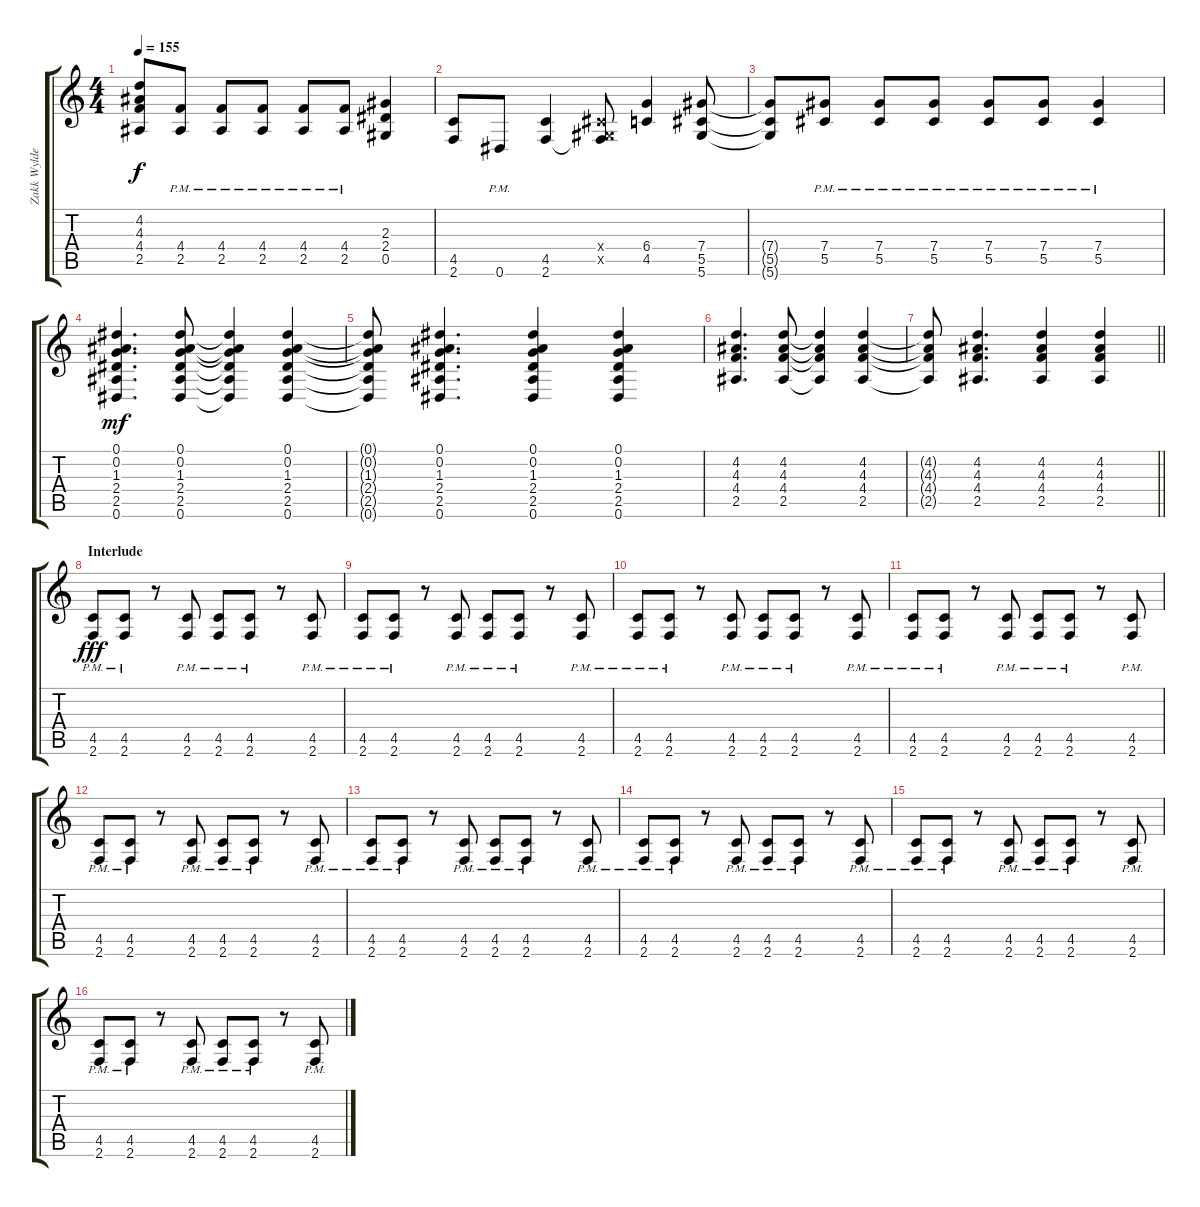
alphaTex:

\track ("Zakk Wylde - Rhytm Guitar I" "Zakk Wylde") {instrument distortionguitar}
\staff {score tabs}
\tuning (Eb4 Bb3 Gb3 Db3 Ab2 Eb2) {hide}
\ts (4 4)
\tempo 155
\clef g2
\ks c
(4.2{t} 4.3{t} 4.4{t} 2.5{t}).8{dy f} (4.4{pm} 2.5{pm}).8 (4.4{pm} 2.5{pm}).8 (4.4{pm} 2.5{pm}).8 (4.4{pm} 2.5{pm}).8 (4.4{pm} 2.5{pm}).8 (2.3 2.4 0.5).4 |
(4.5 2.6).8 0.6{pm}.8 (4.5 2.6).4 (0.4{x} 0.5{x} 2.6{t}).8 (6.4 4.5).4 (7.4 5.5 5.6).8 |
(7.4{t} 5.5{t} 5.6{t}).8 (7.4{pm} 5.5{pm}).8 (7.4{pm} 5.5{pm}).8 (7.4{pm} 5.5{pm}).8 (7.4{pm} 5.5{pm}).8 (7.4{pm} 5.5{pm}).8 (7.4{pm} 5.5{pm}).4 |
(0.1 0.2 1.3 2.4 2.5 0.6).4{d dy mf} (0.1 0.2 1.3 2.4 2.5 0.6).8 (0.1{t} 0.2{t} 1.3{t} 2.4{t} 2.5{t} 0.6{t}).4 (0.1 0.2 1.3 2.4 2.5 0.6).4 |
(0.1{t} 0.2{t} 1.3{t} 2.4{t} 2.5{t} 0.6{t}).8 (0.1 0.2 1.3 2.4 2.5 0.6).4{d} (0.1 0.2 1.3 2.4 2.5 0.6).4 (0.1 0.2 1.3 2.4 2.5 0.6).4 |
(4.2 4.3 4.4 2.5).4{d} (4.2 4.3 4.4 2.5).8 (4.2{t} 4.3{t} 4.4{t} 2.5{t}).4 (4.2 4.3 4.4 2.5).4 |
\barLineRight lightlight
(4.2{t} 4.3{t} 4.4{t} 2.5{t}).8 (4.2 4.3 4.4 2.5).4{d} (4.2 4.3 4.4 2.5).4 (4.2 4.3 4.4 2.5).4 |
\section ("" "Interlude")
(4.5{pm} 2.6{pm}).8{dy fff} (4.5{pm} 2.6{pm}).8 r.8 (4.5{pm} 2.6{pm}).8 (4.5{pm} 2.6{pm}).8 (4.5{pm} 2.6{pm}).8 r.8 (4.5{pm} 2.6{pm}).8 |
(4.5{pm} 2.6{pm}).8 (4.5{pm} 2.6{pm}).8 r.8 (4.5{pm} 2.6{pm}).8 (4.5{pm} 2.6{pm}).8 (4.5{pm} 2.6{pm}).8 r.8 (4.5{pm} 2.6{pm}).8 |
(4.5{pm} 2.6{pm}).8 (4.5{pm} 2.6{pm}).8 r.8 (4.5{pm} 2.6{pm}).8 (4.5{pm} 2.6{pm}).8 (4.5{pm} 2.6{pm}).8 r.8 (4.5{pm} 2.6{pm}).8 |
(4.5{pm} 2.6{pm}).8 (4.5{pm} 2.6{pm}).8 r.8 (4.5{pm} 2.6{pm}).8 (4.5{pm} 2.6{pm}).8 (4.5{pm} 2.6{pm}).8 r.8 (4.5{pm} 2.6{pm}).8 |
(4.5{pm} 2.6{pm}).8 (4.5{pm} 2.6{pm}).8 r.8 (4.5{pm} 2.6{pm}).8 (4.5{pm} 2.6{pm}).8 (4.5{pm} 2.6{pm}).8 r.8 (4.5{pm} 2.6{pm}).8 |
(4.5{pm} 2.6{pm}).8 (4.5{pm} 2.6{pm}).8 r.8 (4.5{pm} 2.6{pm}).8 (4.5{pm} 2.6{pm}).8 (4.5{pm} 2.6{pm}).8 r.8 (4.5{pm} 2.6{pm}).8 |
(4.5{pm} 2.6{pm}).8 (4.5{pm} 2.6{pm}).8 r.8 (4.5{pm} 2.6{pm}).8 (4.5{pm} 2.6{pm}).8 (4.5{pm} 2.6{pm}).8 r.8 (4.5{pm} 2.6{pm}).8 |
(4.5{pm} 2.6{pm}).8 (4.5{pm} 2.6{pm}).8 r.8 (4.5{pm} 2.6{pm}).8 (4.5{pm} 2.6{pm}).8 (4.5{pm} 2.6{pm}).8 r.8 (4.5{pm} 2.6{pm}).8 |
(4.5{pm} 2.6{pm}).8 (4.5{pm} 2.6{pm}).8 r.8 (4.5{pm} 2.6{pm}).8 (4.5{pm} 2.6{pm}).8 (4.5{pm} 2.6{pm}).8 r.8 (4.5{pm} 2.6{pm}).8
